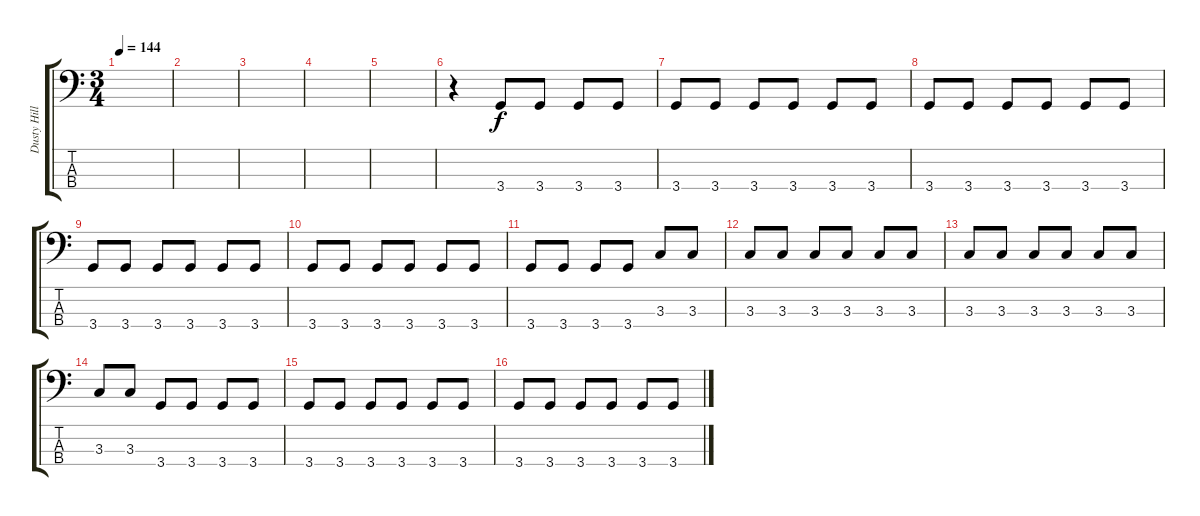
\track ("Dusty Hill" "Dusty Hill") {instrument electricbassfinger}
\staff {score tabs}
\tuning (G2 D2 A1 E1) {hide}
\ts (3 4)
\tempo 144
\clef f4
\ks c
|
|
|
|
|
r.4 3.4.8 3.4.8 3.4.8 3.4.8 |
3.4.8 3.4.8 3.4.8 3.4.8 3.4.8 3.4.8 |
3.4.8 3.4.8 3.4.8 3.4.8 3.4.8 3.4.8 |
3.4.8 3.4.8 3.4.8 3.4.8 3.4.8 3.4.8 |
3.4.8 3.4.8 3.4.8 3.4.8 3.4.8 3.4.8 |
3.4.8 3.4.8 3.4.8 3.4.8 3.3.8 3.3.8 |
3.3.8 3.3.8 3.3.8 3.3.8 3.3.8 3.3.8 |
3.3.8 3.3.8 3.3.8 3.3.8 3.3.8 3.3.8 |
3.3.8 3.3.8 3.4.8 3.4.8 3.4.8 3.4.8 |
3.4.8 3.4.8 3.4.8 3.4.8 3.4.8 3.4.8 |
3.4.8 3.4.8 3.4.8 3.4.8 3.4.8 3.4.8
